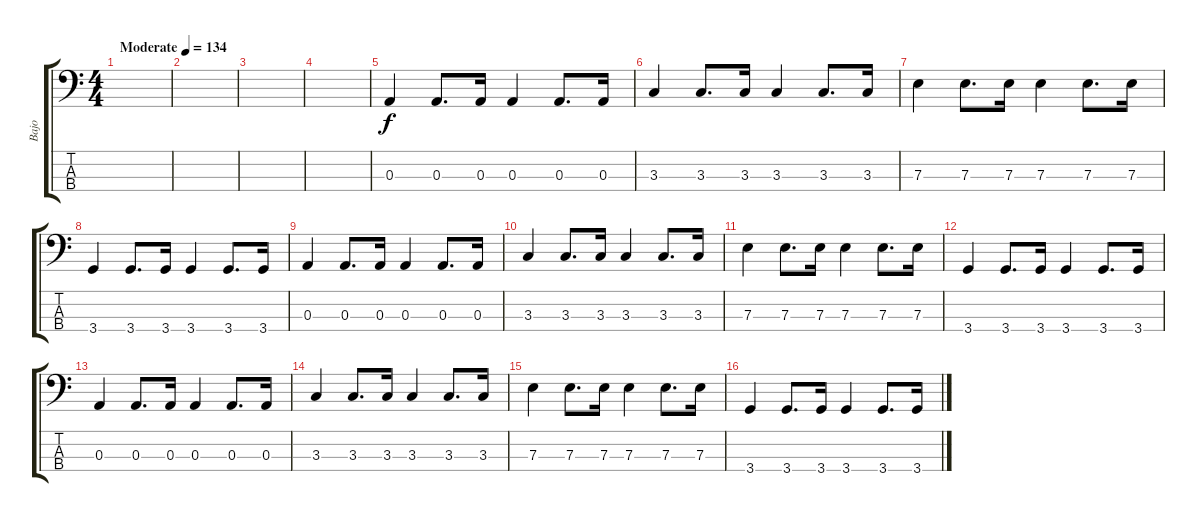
\track ("Bajo" "Bajo") {instrument electricbassfinger}
\staff {score tabs}
\tuning (G2 D2 A1 E1) {hide}
\ts (4 4)
\tempo (134 "Moderate")
\clef f4
\ks c
|
|
|
|
0.3.4 0.3.8{d} 0.3.16 0.3.4 0.3.8{d} 0.3.16 |
3.3.4 3.3.8{d} 3.3.16 3.3.4 3.3.8{d} 3.3.16 |
7.3.4 7.3.8{d} 7.3.16 7.3.4 7.3.8{d} 7.3.16 |
3.4.4 3.4.8{d} 3.4.16 3.4.4 3.4.8{d} 3.4.16 |
0.3.4 0.3.8{d} 0.3.16 0.3.4 0.3.8{d} 0.3.16 |
3.3.4 3.3.8{d} 3.3.16 3.3.4 3.3.8{d} 3.3.16 |
7.3.4 7.3.8{d} 7.3.16 7.3.4 7.3.8{d} 7.3.16 |
3.4.4 3.4.8{d} 3.4.16 3.4.4 3.4.8{d} 3.4.16 |
0.3.4 0.3.8{d} 0.3.16 0.3.4 0.3.8{d} 0.3.16 |
3.3.4 3.3.8{d} 3.3.16 3.3.4 3.3.8{d} 3.3.16 |
7.3.4 7.3.8{d} 7.3.16 7.3.4 7.3.8{d} 7.3.16 |
3.4.4 3.4.8{d} 3.4.16 3.4.4 3.4.8{d} 3.4.16
